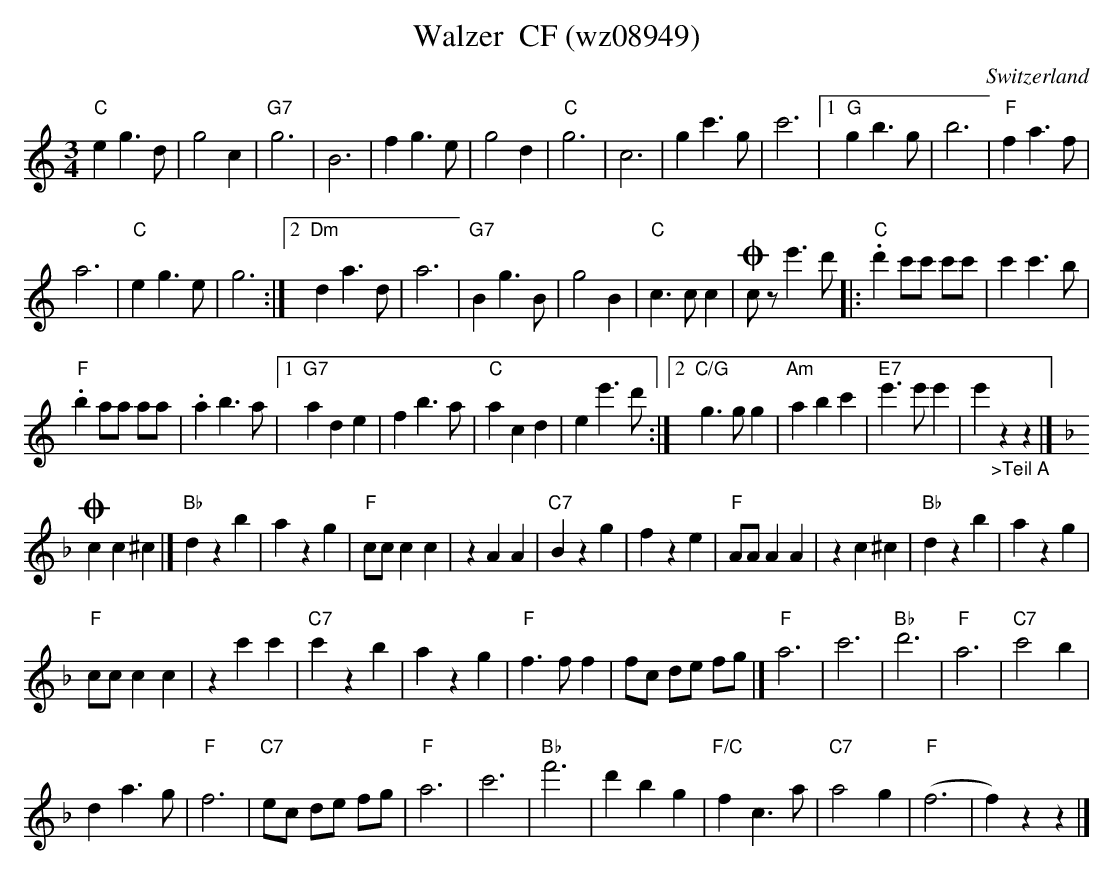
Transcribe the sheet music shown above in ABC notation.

X:1
T: Walzer  CF (wz08949)
M:3/4
L:1/4
O:Switzerland
K:C major
"C"eg>d | g2c | "G7"g3 | B3 | fg>e | g2d | "C"g3 | c3 | gc'>g | c'3 |1 "G"gb>g | b3 | "F"fa>f |
a3 | "C"eg>e | g3 :|2 "Dm"da>d | a3 | "G7"Bg>B | g2B | "C"c>cc  |!coda! c/z/e'>d' |: "C".d' c'/c'/ c'/c'/ | c'c'>b |
"F".ba/a/ a/a/ | .ab>a |1 "G7"ade | fb>a | "C"acd | ee'>d' :|2 "C/G"g>gg | "Am"abc' | "E7"e'>e'e' |  e'"_>Teil A"zz |] [K:F]
!coda! cc^c |] "Bb"dzb | azg | "F"c/c/cc | zAA | "C7"Bzg | fze | "F"A/A/AA | zc^c | "Bb"dzb | azg |
"F"c/c/cc | zc'c' | "C7"c'zb | azg | "F"f>ff | f/c/ d/e/ f/g/ |] "F"a3 | c'3 | "Bb"d'3 | "F"a3 | "C7"c'2b |
da>g | "F"f3 | "C7"e/c/ d/e/ f/g/ | "F"a3 | c'3 | "Bb"f'3 | d'bg | "F/C"fc>a | "C7"a2g | ("F"f3 | f)zz |]
